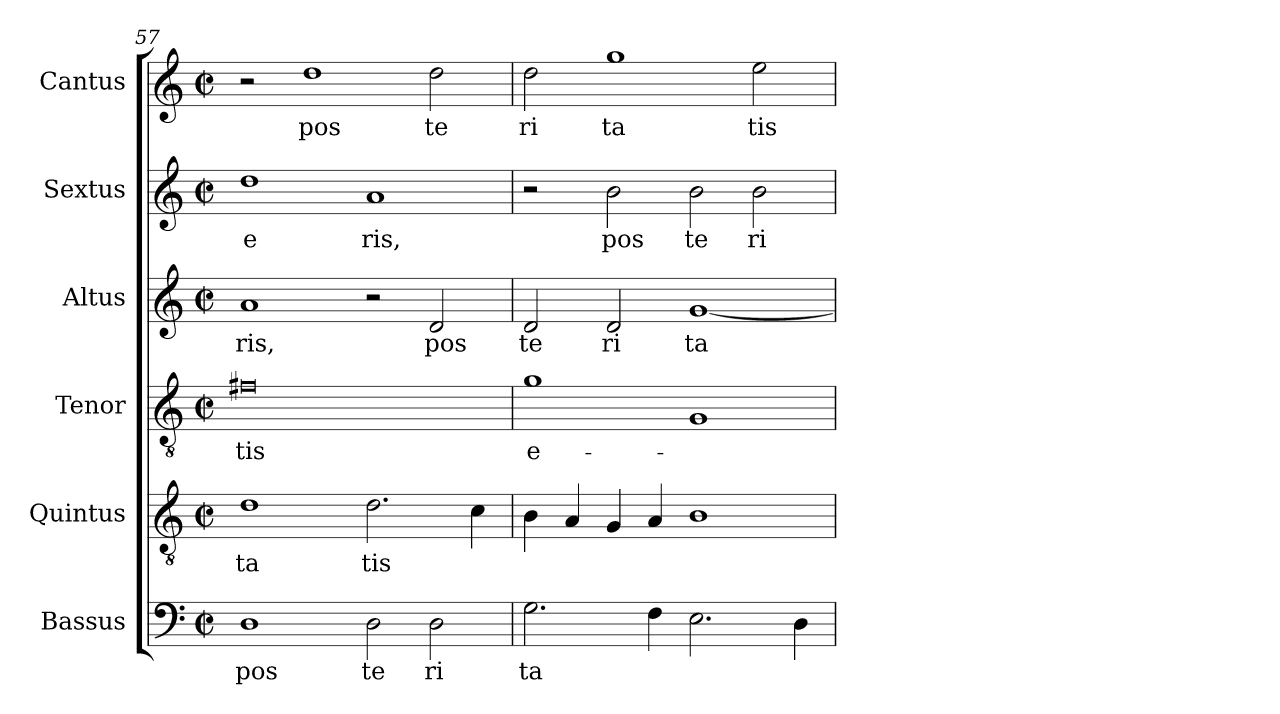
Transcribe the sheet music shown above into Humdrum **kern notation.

**kern	**text	**kern	**text	**kern	**text	**kern	**text	**kern	**text	**kern	**text
*part6	*part6	*part5	*part5	*part4	*part4	*part3	*part3	*part2	*part2	*part1	*part1
*staff6	*staff6	*staff5	*staff5	*staff4	*staff4	*staff3	*staff3	*staff2	*staff2	*staff1	*staff1
*I"Bassus	*	*I"Quintus	*	*I"Tenor	*	*I"Altus	*	*I"Sextus	*	*I"Cantus	*
*clefF4	*	*clefGv2	*	*clefGv2	*	*clefG2	*	*clefG2	*	*clefG2	*
*M2/2	*	*M2/2	*	*M2/2	*	*M2/2	*	*M2/2	*	*M2/2	*
*met(c|)	*	*met(c|)	*	*met(c|)	*	*met(c|)	*	*met(c|)	*	*met(c|)	*
=57	=57	=57	=57	=57	=57	=57	=57	=57	=57	=57	=57
!	!LO:LY:b:cj	!	!LO:LY:b:cj	!	!LO:LY:b:cj	!	!LO:LY:b:cj	!	!LO:LY:b:cj	!	!
1D	pos	1d	ta	0f#X	-tis	1a	ris,	1dd	e	2r	.
!	!	!	!	!	!	!	!	!	!	!	!LO:LY:b:cj
.	.	.	.	.	.	.	.	.	.	1dd	pos
!	!LO:LY:b:cj	!	!LO:LY:b:cj	!	!	!	!	!	!LO:LY:b:cj	!	!
2D\	te	2.d\	tis	.	.	2r	.	1a	ris,	.	.
!	!LO:LY:b:cj	!	!	!	!	!	!LO:LY:b:cj	!	!	!	!LO:LY:b:cj
2D\	ri	.	.	.	.	2d/	pos	.	.	2dd\	te
.	.	4c\	.	.	.	.	.	.	.	.	.
=58	=58	=58	=58	=58	=58	=58	=58	=58	=58	=58	=58
!	!LO:LY:b:cj	!	!	!	!LO:LY:b:rj	!	!LO:LY:b:cj	!	!	!	!LO:LY:b:cj
2.G\	ta	4B\	.	1g	e-	2d/	te	2r	.	2dd\	ri
.	.	4A/	.	.	.	.	.	.	.	.	.
!	!	!	!	!	!	!	!LO:LY:b:cj	!	!LO:LY:b:cj	!	!LO:LY:b:cj
.	.	4G/	.	.	.	2d/	ri	2b\	pos	1gg	ta
4F\	.	4A/	.	.	.	.	.	.	.	.	.
!	!	!	!	!	!	!	!LO:LY:b:cj	!	!LO:LY:b:cj	!	!
2.E\	.	1B	.	1G	.	[<1g	ta	2b\	te	.	.
!	!	!	!	!	!	!	!	!	!LO:LY:b:cj	!	!LO:LY:b:cj
.	.	.	.	.	.	.	.	2b\	ri	2ee\	tis
4D\	.	.	.	.	.	.	.	.	.	.	.
=	=	=	=	=	=	=	=	=	=	=	=
*-	*-	*-	*-	*-	*-	*-	*-	*-	*-	*-	*-
